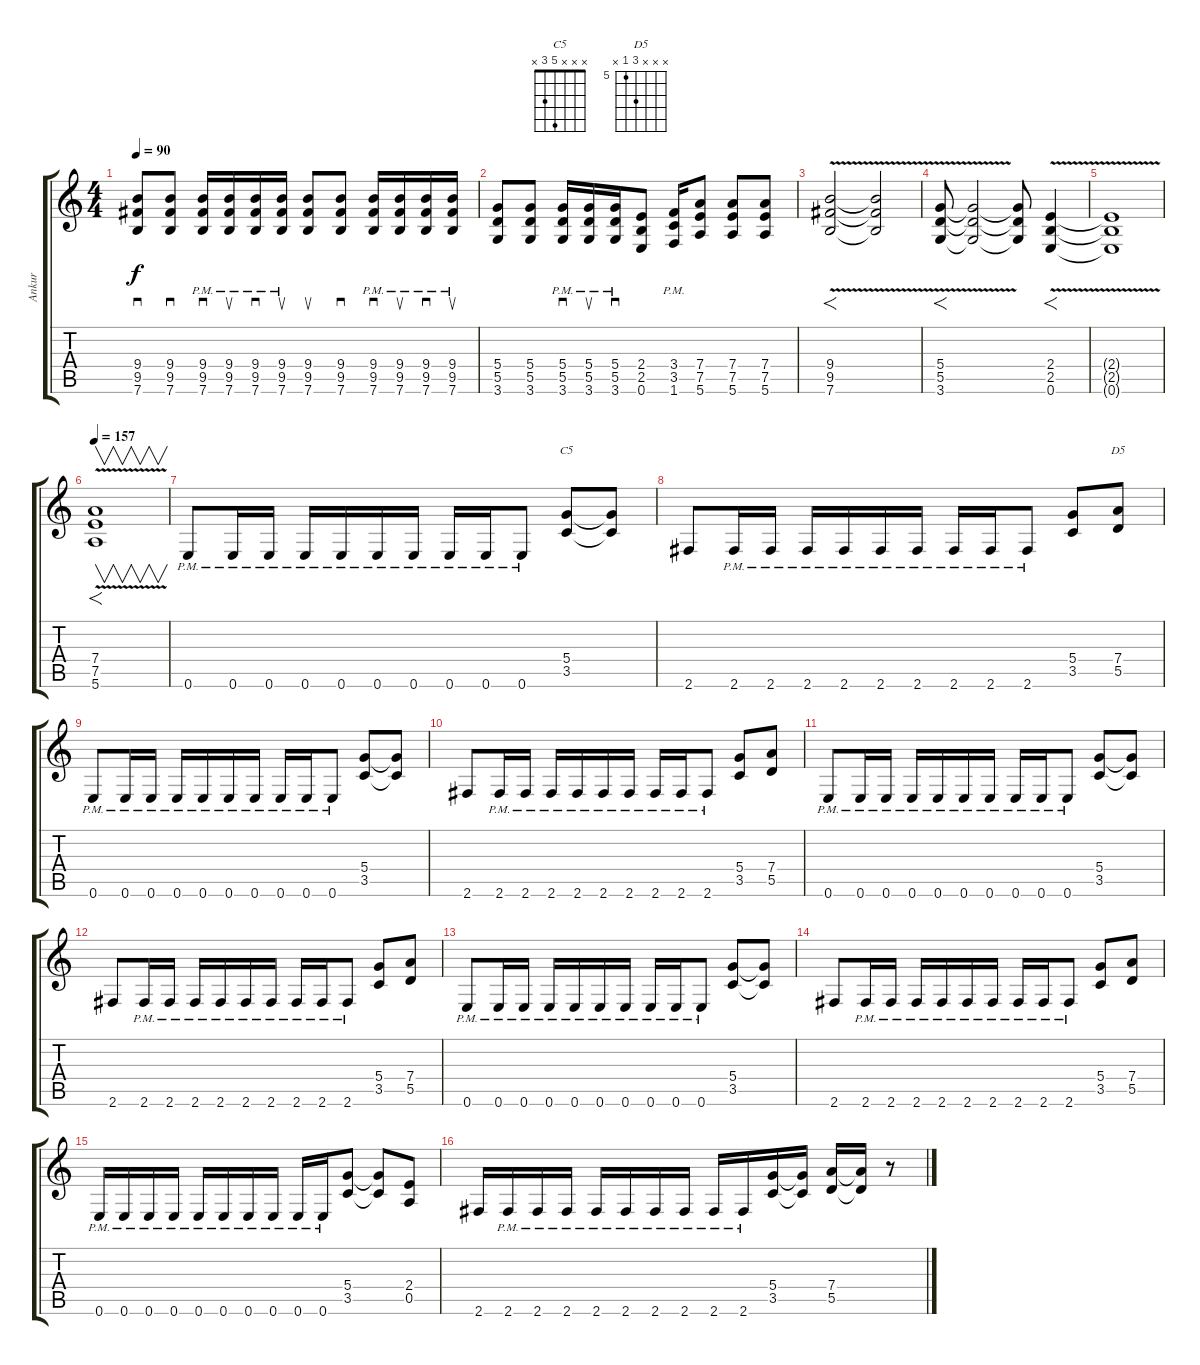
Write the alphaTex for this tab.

\track ("Ankur" "Ankur") {instrument overdrivenguitar}
\staff {score tabs}
\tuning (E4 B3 G3 D3 A2 E2) {hide}
\chord ("C5" x x x 5 3 x)
\chord ("D5" x x x 7 5 x) {firstfret 5}
\ts (4 4)
\tempo 90
\clef g2
\ks c
(9.4 9.5 7.6).8{sd dy f} (9.4 9.5 7.6).8{sd} (9.4{pm} 9.5{pm} 7.6{pm}).16{sd} (9.4{pm} 9.5{pm} 7.6{pm}).16{su} (9.4{pm} 9.5{pm} 7.6{pm}).16{sd} (9.4{pm} 9.5{pm} 7.6{pm}).16{su} (9.4 9.5 7.6).8{su} (9.4 9.5 7.6).8{sd} (9.4{pm} 9.5{pm} 7.6{pm}).16{sd} (9.4{pm} 9.5{pm} 7.6{pm}).16{su} (9.4{pm} 9.5{pm} 7.6{pm}).16{sd} (9.4{pm} 9.5{pm} 7.6{pm}).16{su} |
(5.4 5.5 3.6).8 (5.4 5.5 3.6).8 (5.4{pm} 5.5{pm} 3.6{pm}).16{sd} (5.4{pm} 5.5{pm} 3.6{pm}).16{su} (5.4{pm} 5.5{pm} 3.6{pm}).16{sd} (2.4 2.5 0.6).8 (3.4{pm} 3.5{pm} 1.6{pm}).16 (7.4 7.5 5.6).8 (7.4 7.5 5.6).8 (7.4 7.5 5.6).8 |
(9.4{v} 9.5 7.6).2{f} (9.4{t} 9.5{t} 7.6{t}).2 |
(5.4 5.5{v} 3.6).8{f} (5.4{t} 5.5{t} 3.6{t}).2 (5.4{t} 5.5{t} 3.6{t}).8 (2.4 2.5{v} 0.6).4{f} |
(2.4{t} 2.5{t} 0.6{t}).1 |
\tempo 157
(7.4 7.5{v} 5.6).1{f v instrument distortionguitar} |
0.6{pm}.8 0.6{pm}.16 0.6{pm}.16 0.6{pm}.16 0.6{pm}.16 0.6{pm}.16 0.6{pm}.16 0.6{pm}.16 0.6{pm}.16 0.6{pm}.8 (5.4 3.5).8{ch "C5"} (5.4{t} 3.5{t}).8 |
2.6.8 2.6{pm}.16 2.6{pm}.16 2.6{pm}.16 2.6{pm}.16 2.6{pm}.16 2.6{pm}.16 2.6{pm}.16 2.6{pm}.16 2.6{pm}.8 (5.4 3.5).8 (7.4 5.5).8{ch "D5"} |
0.6{pm}.8 0.6{pm}.16 0.6{pm}.16 0.6{pm}.16 0.6{pm}.16 0.6{pm}.16 0.6{pm}.16 0.6{pm}.16 0.6{pm}.16 0.6{pm}.8 (5.4 3.5).8 (5.4{t} 3.5{t}).8 |
2.6.8 2.6{pm}.16 2.6{pm}.16 2.6{pm}.16 2.6{pm}.16 2.6{pm}.16 2.6{pm}.16 2.6{pm}.16 2.6{pm}.16 2.6{pm}.8 (5.4 3.5).8 (7.4 5.5).8 |
0.6{pm}.8 0.6{pm}.16 0.6{pm}.16 0.6{pm}.16 0.6{pm}.16 0.6{pm}.16 0.6{pm}.16 0.6{pm}.16 0.6{pm}.16 0.6{pm}.8 (5.4 3.5).8 (5.4{t} 3.5{t}).8 |
2.6.8 2.6{pm}.16 2.6{pm}.16 2.6{pm}.16 2.6{pm}.16 2.6{pm}.16 2.6{pm}.16 2.6{pm}.16 2.6{pm}.16 2.6{pm}.8 (5.4 3.5).8 (7.4 5.5).8 |
0.6{pm}.8 0.6{pm}.16 0.6{pm}.16 0.6{pm}.16 0.6{pm}.16 0.6{pm}.16 0.6{pm}.16 0.6{pm}.16 0.6{pm}.16 0.6{pm}.8 (5.4 3.5).8 (5.4{t} 3.5{t}).8 |
2.6.8 2.6{pm}.16 2.6{pm}.16 2.6{pm}.16 2.6{pm}.16 2.6{pm}.16 2.6{pm}.16 2.6{pm}.16 2.6{pm}.16 2.6{pm}.8 (5.4 3.5).8 (7.4 5.5).8 |
0.6{pm}.16 0.6{pm}.16 0.6{pm}.16 0.6{pm}.16 0.6{pm}.16 0.6{pm}.16 0.6{pm}.16 0.6{pm}.16 0.6{pm}.16 0.6{pm}.16 (5.4 3.5).8 (5.4{t} 3.5{t}).8 (2.4 0.5).8 |
2.6.16 2.6{pm}.16 2.6{pm}.16 2.6{pm}.16 2.6{pm}.16 2.6{pm}.16 2.6{pm}.16 2.6{pm}.16 2.6{pm}.16 2.6{pm}.16 (5.4 3.5).16 (5.4{t} 3.5{t}).16 (7.4 5.5).16 (7.4{t} 5.5{t}).16 r.8
